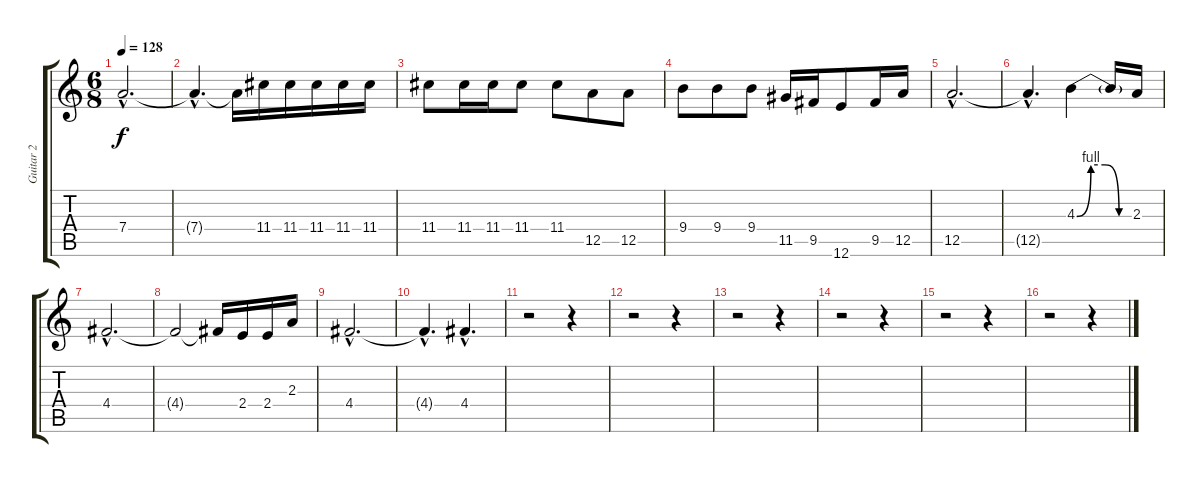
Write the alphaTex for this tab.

\track ("Guitar 2" "Guitar 2") {instrument distortionguitar}
\staff {score tabs}
\tuning (E4 B3 G3 D3 A2 E2) {hide}
\ts (6 8)
\tempo 128
\clef g2
\ks c
7.4{hac}.2{d dy f} |
7.4{hac t}.4{d} 7.4{t}.16 11.4.16 11.4.16 11.4.16 11.4.16 11.4.16 |
11.4.8 11.4.16 11.4.16 11.4.8 11.4.8 12.5.8 12.5.8 |
9.4.8 9.4.8 9.4.8 11.5.16 9.5.16 12.6.8 9.5.16 12.5.16 |
12.5{hac}.2{d} |
12.5{hac t}.4{d} 4.3{be (custom 0 0 15 4 30 4 45 0 60 0)}.4 4.3{t}.16 2.3.16 |
4.4{hac}.2{d} |
4.4{t}.2 4.4{t}.16 2.4.16 2.4.16 2.3.16 |
4.4{hac}.2{d} |
4.4{hac t}.4{d} 4.4{hac}.4{d} |
r.2 r.4 |
r.2 r.4 |
r.2 r.4 |
r.2 r.4 |
r.2 r.4 |
r.2 r.4
